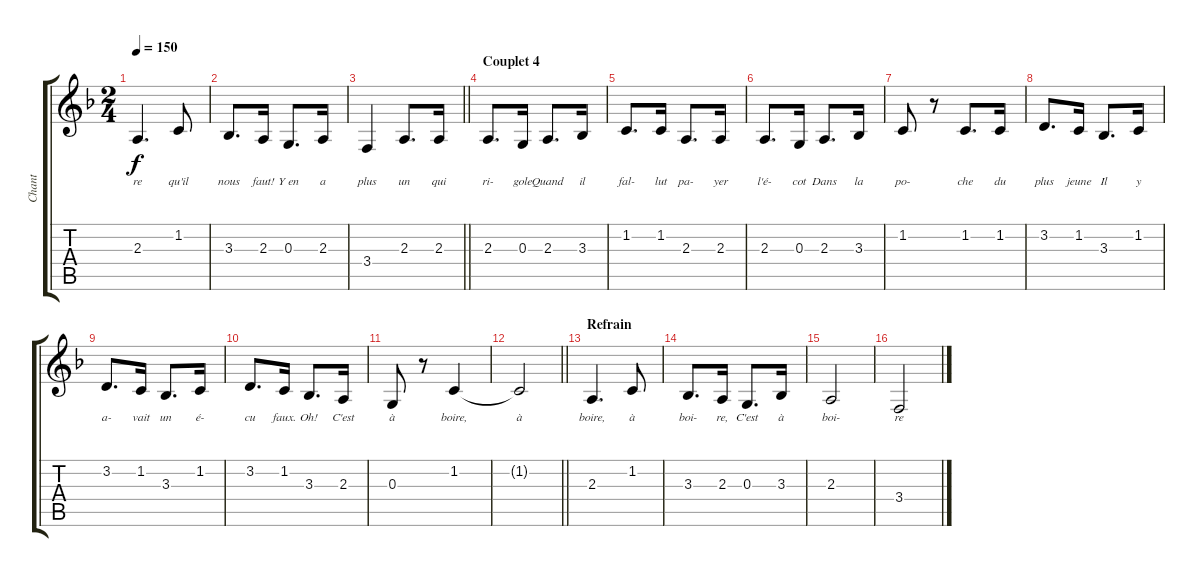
\track ("Chant" "Chant") {instrument violin}
\staff {score tabs}
\tuning (E4 B3 G3 D3 A2 E2) {hide}
\ts (2 4)
\tempo 150
\clef g2
\ks f
2.3.4{d lyrics (0 "re") lyrics (1 "") lyrics (2 "") lyrics (3 "") lyrics (4 "") dy f} 1.2.8{lyrics (0 "qu'il") lyrics (1 "") lyrics (2 "") lyrics (3 "") lyrics (4 "")} |
3.3.8{d lyrics (0 "nous") lyrics (1 "") lyrics (2 "") lyrics (3 "") lyrics (4 "")} 2.3.16{lyrics (0 "faut!") lyrics (1 "") lyrics (2 "") lyrics (3 "") lyrics (4 "")} 0.3.8{d lyrics (0 "Y en") lyrics (1 "") lyrics (2 "") lyrics (3 "") lyrics (4 "")} 2.3.16{lyrics (0 "a") lyrics (1 "") lyrics (2 "") lyrics (3 "") lyrics (4 "")} |
\barLineRight lightlight
3.4.4{lyrics (0 "plus") lyrics (1 "") lyrics (2 "") lyrics (3 "") lyrics (4 "")} 2.3.8{d lyrics (0 "un") lyrics (1 "") lyrics (2 "") lyrics (3 "") lyrics (4 "")} 2.3.16{lyrics (0 "qui") lyrics (1 "") lyrics (2 "") lyrics (3 "") lyrics (4 "")} |
\section ("" "Couplet 4")
2.3.8{d lyrics (0 "ri-") lyrics (1 "") lyrics (2 "") lyrics (3 "") lyrics (4 "")} 0.3.16{lyrics (0 "gole") lyrics (1 "") lyrics (2 "") lyrics (3 "") lyrics (4 "")} 2.3.8{d lyrics (0 "Quand") lyrics (1 "") lyrics (2 "") lyrics (3 "") lyrics (4 "")} 3.3.16{lyrics (0 "il") lyrics (1 "") lyrics (2 "") lyrics (3 "") lyrics (4 "")} |
1.2.8{d lyrics (0 "fal-") lyrics (1 "") lyrics (2 "") lyrics (3 "") lyrics (4 "")} 1.2.16{lyrics (0 "lut") lyrics (1 "") lyrics (2 "") lyrics (3 "") lyrics (4 "")} 2.3.8{d lyrics (0 "pa-") lyrics (1 "") lyrics (2 "") lyrics (3 "") lyrics (4 "")} 2.3.16{lyrics (0 "yer") lyrics (1 "") lyrics (2 "") lyrics (3 "") lyrics (4 "")} |
2.3.8{d lyrics (0 "l'é-") lyrics (1 "") lyrics (2 "") lyrics (3 "") lyrics (4 "")} 0.3.16{lyrics (0 "cot") lyrics (1 "") lyrics (2 "") lyrics (3 "") lyrics (4 "")} 2.3.8{d lyrics (0 "Dans") lyrics (1 "") lyrics (2 "") lyrics (3 "") lyrics (4 "")} 3.3.16{lyrics (0 "la") lyrics (1 "") lyrics (2 "") lyrics (3 "") lyrics (4 "")} |
1.2.8{lyrics (0 "po-") lyrics (1 "") lyrics (2 "") lyrics (3 "") lyrics (4 "")} r.8 1.2.8{d lyrics (0 "che") lyrics (1 "") lyrics (2 "") lyrics (3 "") lyrics (4 "")} 1.2.16{lyrics (0 "du") lyrics (1 "") lyrics (2 "") lyrics (3 "") lyrics (4 "")} |
3.2.8{d lyrics (0 "plus") lyrics (1 "") lyrics (2 "") lyrics (3 "") lyrics (4 "")} 1.2.16{lyrics (0 "jeune") lyrics (1 "") lyrics (2 "") lyrics (3 "") lyrics (4 "")} 3.3.8{d lyrics (0 "Il") lyrics (1 "") lyrics (2 "") lyrics (3 "") lyrics (4 "")} 1.2.16{lyrics (0 "y") lyrics (1 "") lyrics (2 "") lyrics (3 "") lyrics (4 "")} |
3.2.8{d lyrics (0 "a-") lyrics (1 "") lyrics (2 "") lyrics (3 "") lyrics (4 "")} 1.2.16{lyrics (0 "vait") lyrics (1 "") lyrics (2 "") lyrics (3 "") lyrics (4 "")} 3.3.8{d lyrics (0 "un") lyrics (1 "") lyrics (2 "") lyrics (3 "") lyrics (4 "")} 1.2.16{lyrics (0 "é-") lyrics (1 "") lyrics (2 "") lyrics (3 "") lyrics (4 "")} |
3.2.8{d lyrics (0 "cu") lyrics (1 "") lyrics (2 "") lyrics (3 "") lyrics (4 "")} 1.2.16{lyrics (0 "faux.") lyrics (1 "") lyrics (2 "") lyrics (3 "") lyrics (4 "")} 3.3.8{d lyrics (0 "Oh!") lyrics (1 "") lyrics (2 "") lyrics (3 "") lyrics (4 "")} 2.3.16{lyrics (0 "C'est") lyrics (1 "") lyrics (2 "") lyrics (3 "") lyrics (4 "")} |
0.3.8{lyrics (0 "à") lyrics (1 "") lyrics (2 "") lyrics (3 "") lyrics (4 "")} r.8 1.2.4{lyrics (0 "boire,") lyrics (1 "") lyrics (2 "") lyrics (3 "") lyrics (4 "")} |
\barLineRight lightlight
1.2{t}.2{lyrics (0 "à") lyrics (1 "") lyrics (2 "") lyrics (3 "") lyrics (4 "")} |
\section ("" "Refrain")
2.3.4{d lyrics (0 "boire,") lyrics (1 "") lyrics (2 "") lyrics (3 "") lyrics (4 "")} 1.2.8{lyrics (0 "à") lyrics (1 "") lyrics (2 "") lyrics (3 "") lyrics (4 "")} |
3.3.8{d lyrics (0 "boi-") lyrics (1 "") lyrics (2 "") lyrics (3 "") lyrics (4 "")} 2.3.16{lyrics (0 "re,") lyrics (1 "") lyrics (2 "") lyrics (3 "") lyrics (4 "")} 0.3.8{d lyrics (0 "C'est") lyrics (1 "") lyrics (2 "") lyrics (3 "") lyrics (4 "")} 3.3.16{lyrics (0 "à") lyrics (1 "") lyrics (2 "") lyrics (3 "") lyrics (4 "")} |
2.3.2{lyrics (0 "boi-") lyrics (1 "") lyrics (2 "") lyrics (3 "") lyrics (4 "")} |
3.4.2{lyrics (0 "re") lyrics (1 "") lyrics (2 "") lyrics (3 "") lyrics (4 "")}
